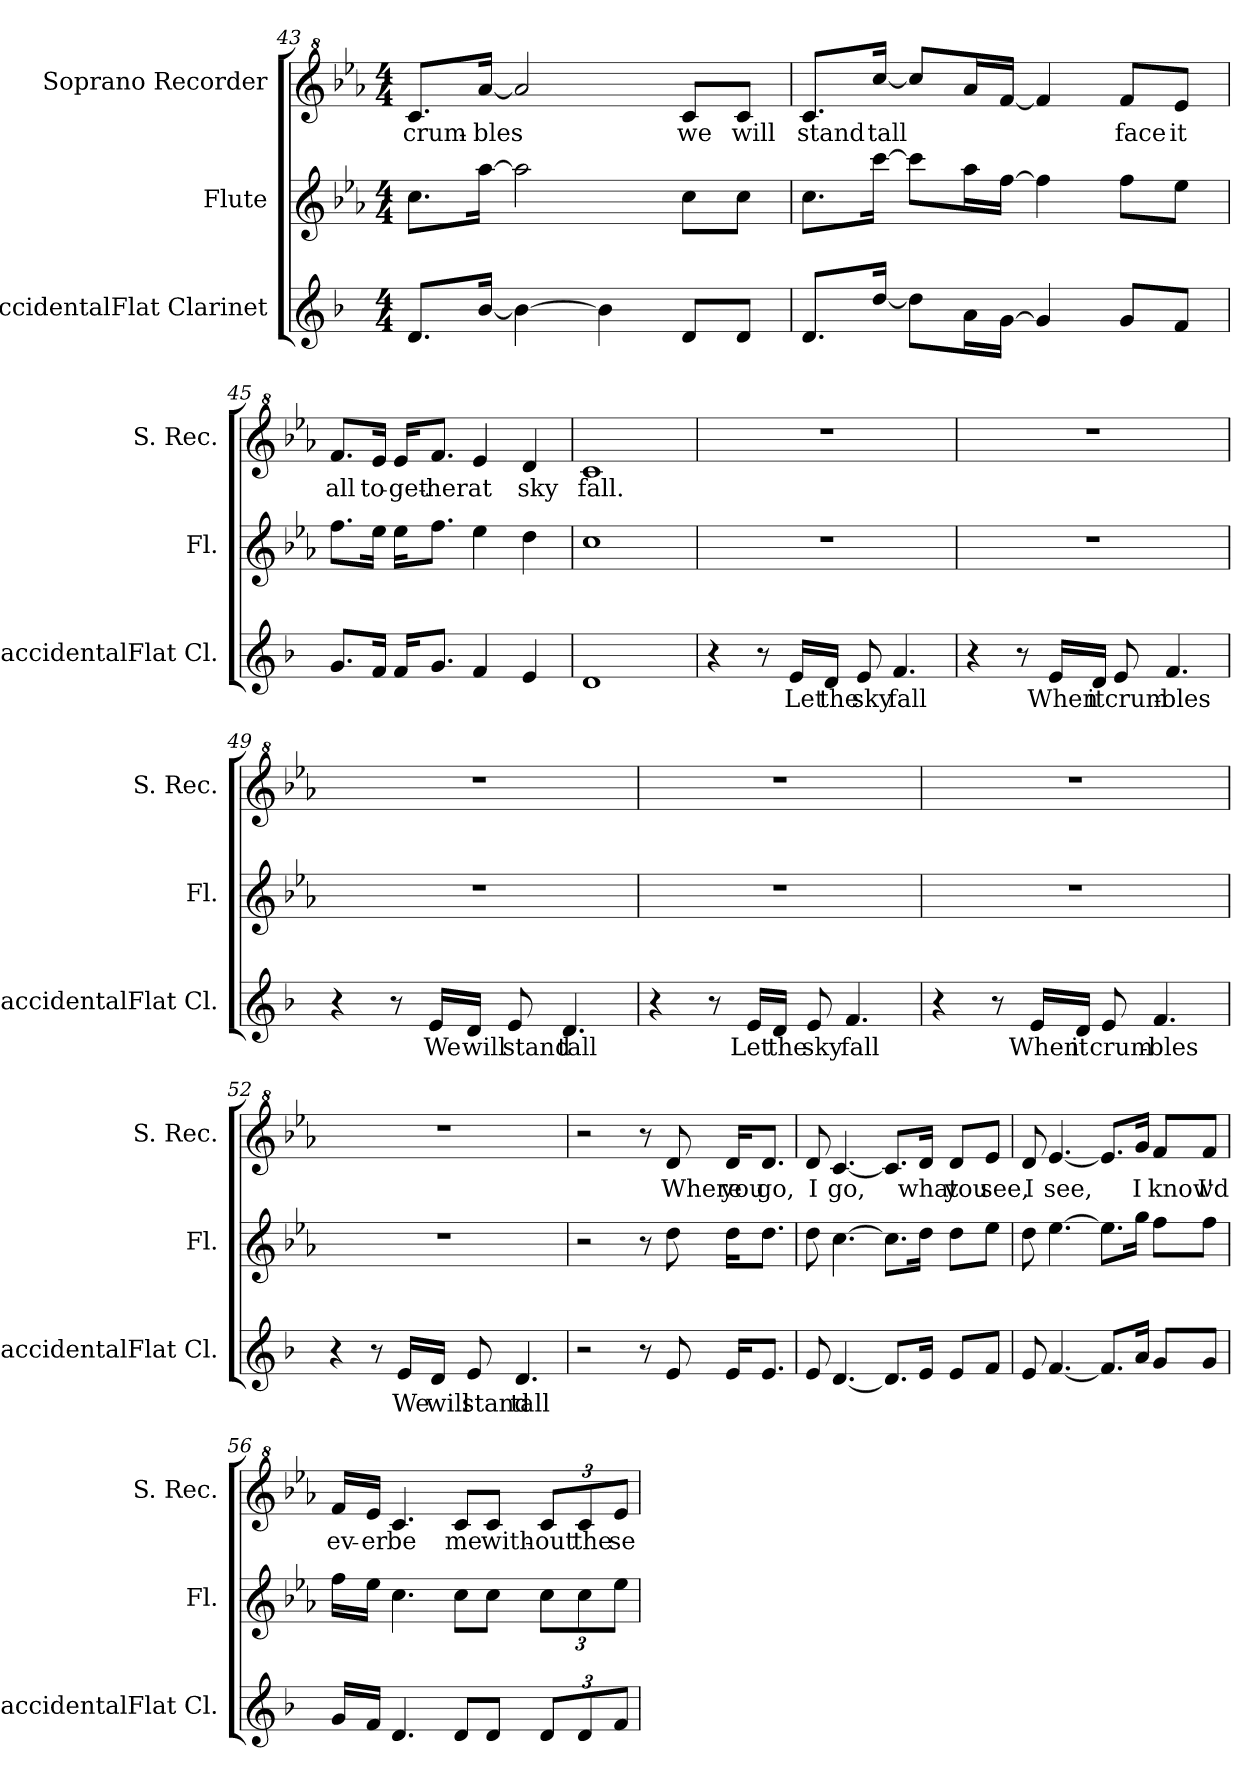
**kern	**text	**kern	**kern	**text
*part3	*part3	*part2	*part1	*part1
*staff3	*staff3	*staff2	*staff1	*staff1
*I"BaccidentalFlat Clarinet	*	*I"Flute	*I"Soprano Recorder	*
*I'BaccidentalFlat Cl.	*	*I'Fl.	*I'S. Rec.	*
*clefG2	*	*clefG2	*clefG^2	*
*ITrd1c2	*	*	*	*
*k[b-e-a-]	*	*k[b-e-a-]	*k[b-e-a-]	*
*M4/4	*	*M4/4	*M4/4	*
=43	=43	=43	=43	=43
8.c/L	.	8.cc\L	8.cc/L	crum-
[16a-/Jk	.	[16aa-\Jk	[16aa-/Jk	-bles
4a-\_	.	2aa-\]	2aa-/]	.
4a-\]	.	.	.	.
8c/L	.	8cc\L	8cc/L	we
8c/J	.	8cc\J	8cc/J	will
!!LO:LB:g=z
=44	=44	=44	=44	=44
8.c/L	.	8.cc\L	8.cc/L	stand
[16cc/Jk	.	[16ccc\Jk	[16ccc/Jk	tall
8cc\L]	.	8ccc\L]	8ccc/L]	.
16g\L	.	16aa-\L	16aa-/L	.
[16f\JJ	.	[16ff\JJ	[16ff/JJ	.
4f/]	.	4ff\]	4ff/]	.
8f/L	.	8ff\L	8ff/L	face
8e-/J	.	8ee-\J	8ee-/J	it
=45	=45	=45	=45	=45
8.f/L	.	8.ff\L	8.ff/L	all
16e-/Jk	.	16ee-\Jk	16ee-/Jk	to-
16e-/KL	.	16ee-\KL	16ee-/KL	-get-
8.f/J	.	8.ff\J	8.ff/J	-her
4e-/	.	4ee-\	4ee-/	at
4d/	.	4dd\	4dd/	sky
=46	=46	=46	=46	=46
1c	.	1cc	1cc	fall.
=47	=47	=47	=47	=47
4r	.	1r	1r	.
8r	.	.	.	.
16d/LL	Let	.	.	.
16c/JJ	the	.	.	.
8d/	sky	.	.	.
4.e-/	fall	.	.	.
=48	=48	=48	=48	=48
4r	.	1r	1r	.
8r	.	.	.	.
16d/LL	When	.	.	.
16c/JJ	it	.	.	.
8d/	crum-	.	.	.
4.e-/	-bles	.	.	.
=49	=49	=49	=49	=49
4r	.	1r	1r	.
8r	.	.	.	.
16d/LL	We	.	.	.
16c/JJ	will	.	.	.
8d/	stand	.	.	.
4.c/	tall	.	.	.
=50	=50	=50	=50	=50
4r	.	1r	1r	.
8r	.	.	.	.
16d/LL	Let	.	.	.
16c/JJ	the	.	.	.
8d/	sky	.	.	.
4.e-/	fall	.	.	.
!!LO:LB:g=z
=51	=51	=51	=51	=51
4r	.	1r	1r	.
8r	.	.	.	.
16d/LL	When	.	.	.
16c/JJ	it	.	.	.
8d/	crum-	.	.	.
4.e-/	-bles	.	.	.
=52	=52	=52	=52	=52
4r	.	1r	1r	.
8r	.	.	.	.
16d/LL	We	.	.	.
16c/JJ	will	.	.	.
8d/	stand	.	.	.
4.c/	tall	.	.	.
=53	=53	=53	=53	=53
2r	.	2r	2r	.
8r	.	8r	8r	.
8d/	.	8dd\	8dd/	Where
16d/KL	.	16dd\KL	16dd/KL	you
8.d/J	.	8.dd\J	8.dd/J	go,
=54	=54	=54	=54	=54
8d/	.	8dd\	8dd/	I
[4.c/	.	[4.cc\	[4.cc/	go,
8.c/L]	.	8.cc\L]	8.cc/L]	.
16d/Jk	.	16dd\Jk	16dd/Jk	what
8d/L	.	8dd\L	8dd/L	you
8e-/J	.	8ee-\J	8ee-/J	see,
=55	=55	=55	=55	=55
8d/	.	8dd\	8dd/	I
[4.e-/	.	[4.ee-\	[4.ee-/	see,
8.e-/L]	.	8.ee-\L]	8.ee-/L]	.
16g/Jk	.	16gg\Jk	16gg/Jk	I
8f/L	.	8ff\L	8ff/L	know
8f/J	.	8ff\J	8ff/J	I'd
!!LO:LB:g=z
=56	=56	=56	=56	=56
16f/LL	.	16ff\LL	16ff/LL	ev-
16e-/JJ	.	16ee-\JJ	16ee-/JJ	-er
4.c/	.	4.cc\	4.cc/	be
8c/L	.	8cc\L	8cc/L	me
8c/J	.	8cc\J	8cc/J	with-
*Xbrackettup	*	*Xbrackettup	*Xbrackettup	*
12c/L	.	12cc\L	12cc/L	-out
12c/	.	12cc\	12cc/	the
12e-/J	.	12ee-\J	12ee-/J	se-
=	=	=	=	=
*-	*-	*-	*-	*-
